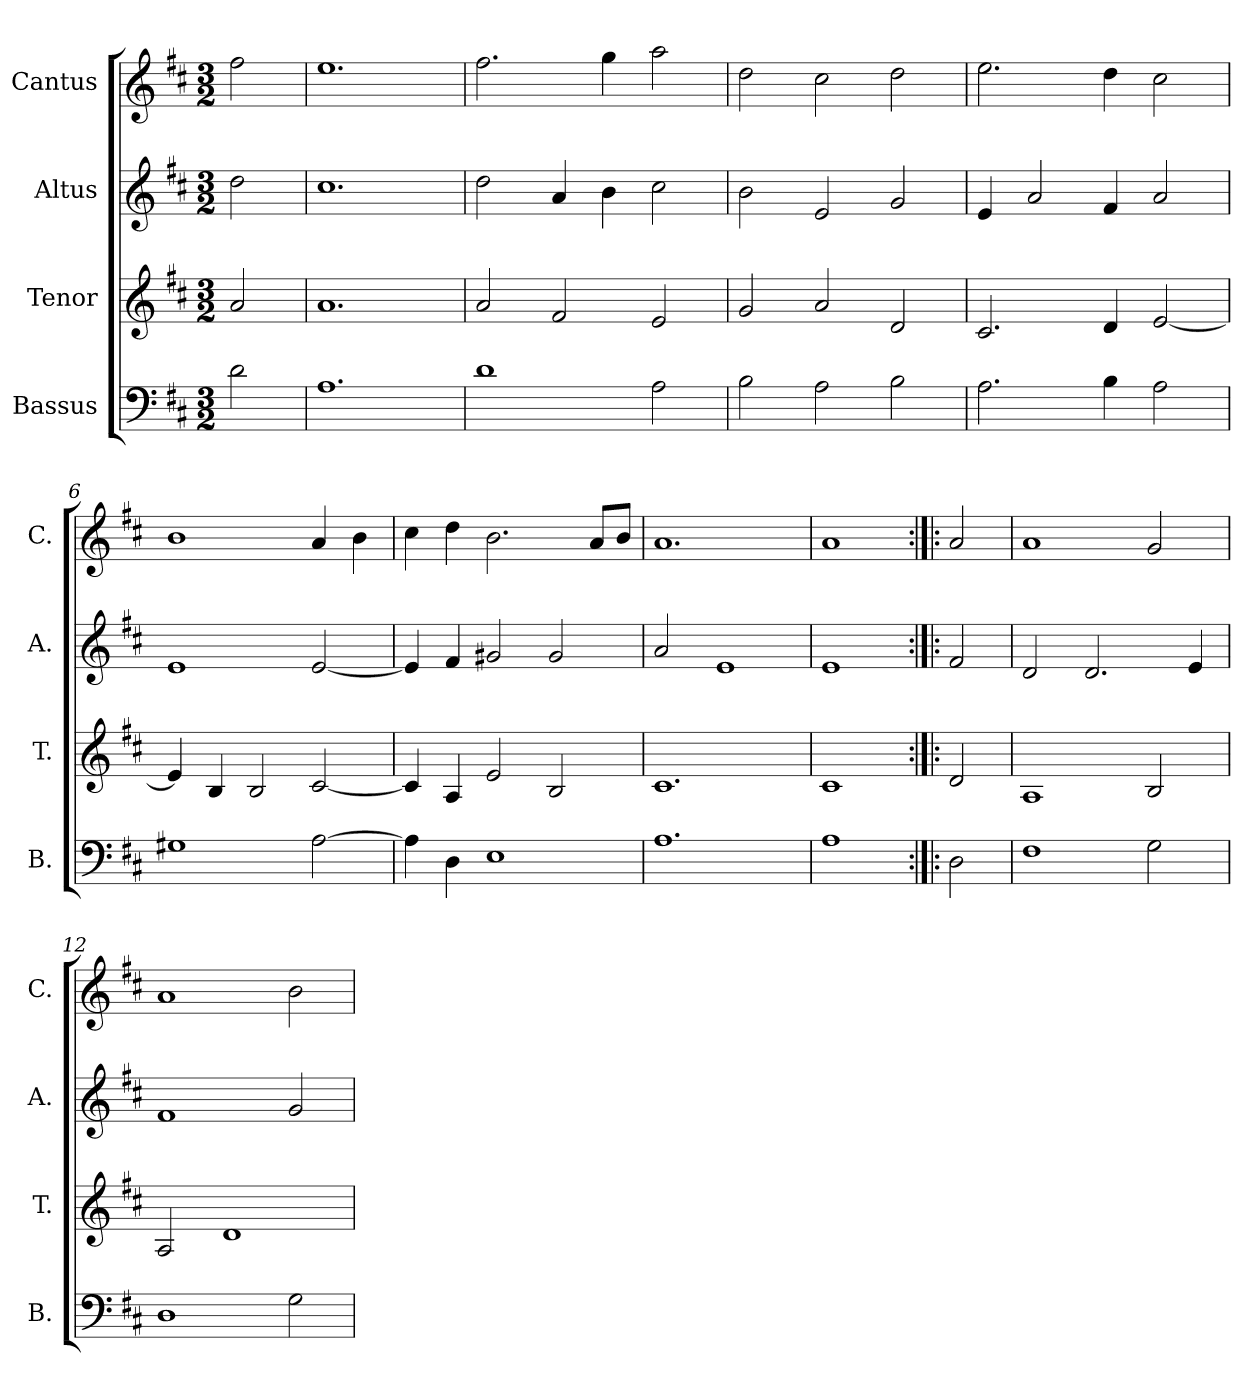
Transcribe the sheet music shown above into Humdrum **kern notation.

**kern	**kern	**kern	**kern
*part4	*part3	*part2	*part1
*staff4	*staff3	*staff2	*staff1
*I"Bassus	*I"Tenor	*I"Altus	*I"Cantus
*I'B.	*I'T.	*I'A.	*I'C.
*clefF4	*clefG2	*clefG2	*clefG2
*k[f#c#]	*k[f#c#]	*k[f#c#]	*k[f#c#]
*D:	*D:	*D:	*D:
*M3/2	*M3/2	*M3/2	*M3/2
=1	=1	=1	=1
2d\	2a/	2dd\	2ff#\
=2	=2	=2	=2
1.A\	1.a/	1.cc#\	1.ee\
=3	=3	=3	=3
1d\	2a/	2dd\	2.ff#\
.	2f#/	4a/	.
.	.	4b\	4gg\
2A\	2e/	2cc#\	2aa\
=4	=4	=4	=4
2B\	2g/	2b\	2dd\
2A\	2a/	2e/	2cc#\
2B\	2d/	2g/	2dd\
=5	=5	=5	=5
2.A\	2.c#/	4e/	2.ee\
.	.	2a/	.
4B\	4d/	4f#/	4dd\
2A\	[2e/	2a/	2cc#\
=6	=6	=6	=6
1G#X\	4e/]	1e/	1b\
.	4B/	.	.
.	2B/	.	.
[2A\	[2c#/	[2e/	4a/
.	.	.	4b\
=7	=7	=7	=7
4A\]	4c#/]	4e/]	4cc#\
4D\	4A/	4f#/	4dd\
1E\	2e/	2g#X/	2.b\
.	2B/	2g#/	.
.	.	.	8a/L
.	.	.	8b/J
=8	=8	=8	=8
1.A\	1.c#/	2a/	1.a/
.	.	1e/	.
=9	=9	=9	=9
1A\	1c#/	1e/	1a/
=10:|!|:	=10:|!|:	=10:|!|:	=10:|!|:
2D\	2d/	2f#/	2a/
=11	=11	=11	=11
1F#\	1A/	2d/	1a/
.	.	2.d/	.
2G\	2B/	.	2g/
.	.	4e/	.
!!LO:LB:g=z
=12	=12	=12	=12
1D\	2A/	1f#/	1a/
.	1d/	.	.
2G\	.	2g/	2b\
=	=	=	=
*-	*-	*-	*-
